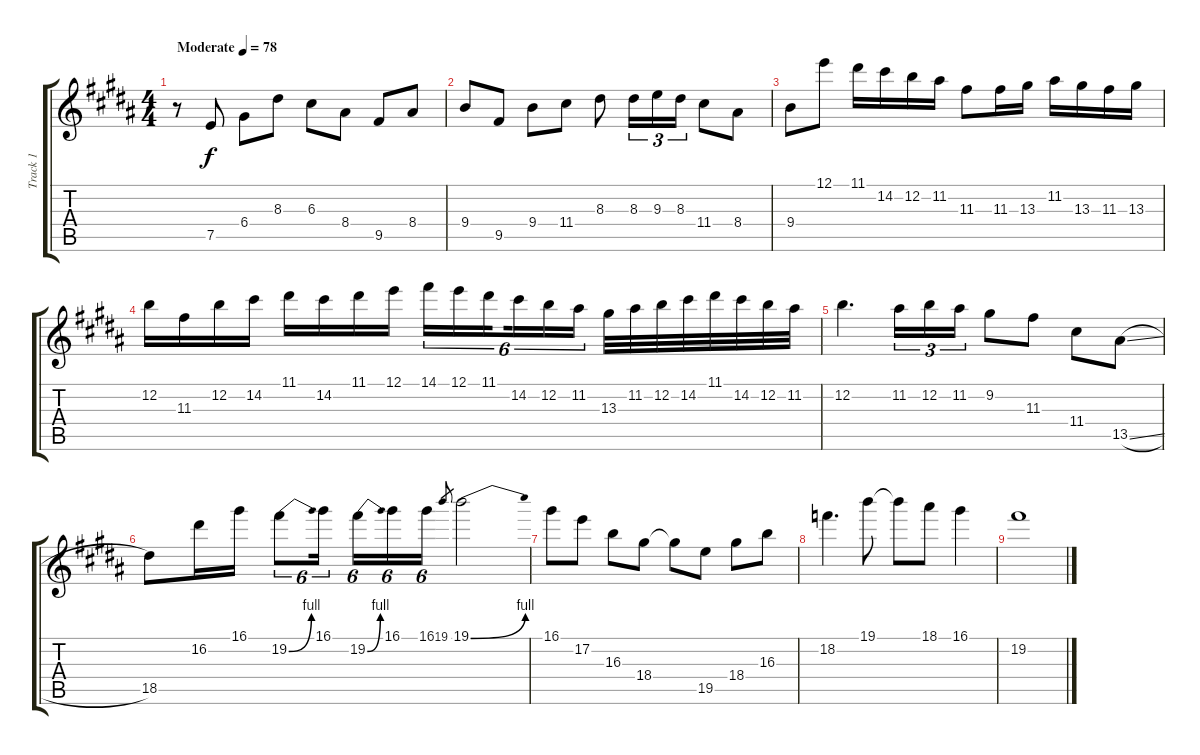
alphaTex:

\track ("Track 1" "Track 1") {instrument overdrivenguitar}
\staff {score tabs}
\tuning (E4 B3 G3 D3 A2 E2) {hide}
\ts (4 4)
\tempo (78 "Moderate")
\clef g2
\ks b
r.8{dy f instrument overdrivenguitar} 7.5.8 6.4.8 8.3.8 6.3.8 8.4.8 9.5.8 8.4.8 |
9.4.8 9.5.8 9.4.8 11.4.8 8.3.8 8.3.16{tu (3 2)} 9.3.16{tu (3 2)} 8.3.16{tu (3 2)} 11.4.8 8.4.8 |
9.4.8 12.1.8 11.1.16 14.2.16 12.2.16 11.2.16 11.3.8 11.3.16 13.3.16 11.2.16 13.3.16 11.3.16 13.3.16 |
12.2.16 11.3.16 12.2.16 14.2.16 11.1.16 14.2.16 11.1.16 12.1.16 14.1.16{tu (6 4)} 12.1.16{tu (6 4)} 11.1.16{tu (6 4) beam splitsecondary} 14.2.16{tu (6 4)} 12.2.16{tu (6 4)} 11.2.16{tu (6 4)} 13.3.32 11.2.32 12.2.32 14.2.32 11.1.32 14.2.32 12.2.32 11.2.32 |
12.2.4{d} 11.2.16{tu (3 2)} 12.2.16{tu (3 2)} 11.2.16{tu (3 2)} 9.2.8 11.3.8 11.4.8 13.5{sl}.8 |
18.5.8 16.2.16 16.1.16 19.2{be (bend 0 0 60 4)}.8{tu (6 4)} 16.1.16{tu (6 4) beam splitsecondary} 19.2{be (bend 0 0 60 4)}.16{tu (6 4)} 16.1.16{tu (6 4)} 16.1.16{tu (6 4)} 19.1.8{gr} 19.1{be (bend 0 0 60 4)}.2 |
16.1.8 17.2.8 16.3.8 18.4.8 18.4{t}.8 19.5.8 18.4.8 16.3.8 |
18.2.4{d} 19.1.8 19.1{t}.8 18.1.8 16.1.4 |
19.2.1
